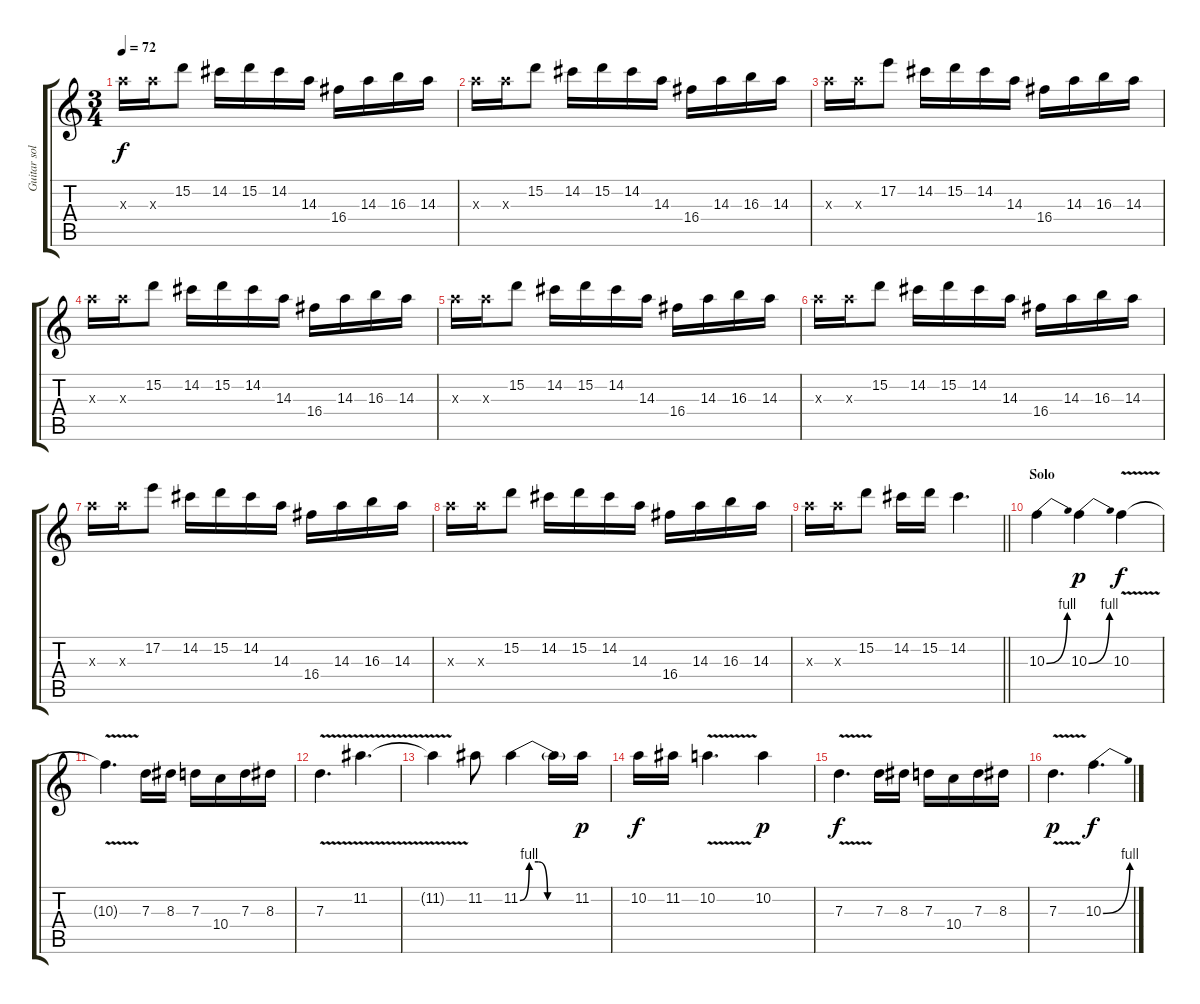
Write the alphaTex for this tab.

\track ("Guitar solo" "Guitar sol") {instrument overdrivenguitar}
\staff {score tabs}
\tuning (E4 B3 G3 D3 A2 E2) {hide}
\ts (3 4)
\tempo 72
\clef g2
\ks c
14.3{x}.16{dy f} 14.3{x}.16 15.2.8 14.2.16 15.2.16 14.2.16 14.3.16 16.4.16 14.3.16 16.3.16 14.3.16 |
14.3{x}.16 14.3{x}.16 15.2.8 14.2.16 15.2.16 14.2.16 14.3.16 16.4.16 14.3.16 16.3.16 14.3.16 |
14.3{x}.16 14.3{x}.16 17.2.8 14.2.16 15.2.16 14.2.16 14.3.16 16.4.16 14.3.16 16.3.16 14.3.16 |
14.3{x}.16 14.3{x}.16 15.2.8 14.2.16 15.2.16 14.2.16 14.3.16 16.4.16 14.3.16 16.3.16 14.3.16 |
14.3{x}.16 14.3{x}.16 15.2.8 14.2.16 15.2.16 14.2.16 14.3.16 16.4.16 14.3.16 16.3.16 14.3.16 |
14.3{x}.16 14.3{x}.16 15.2.8 14.2.16 15.2.16 14.2.16 14.3.16 16.4.16 14.3.16 16.3.16 14.3.16 |
14.3{x}.16 14.3{x}.16 17.2.8 14.2.16 15.2.16 14.2.16 14.3.16 16.4.16 14.3.16 16.3.16 14.3.16 |
14.3{x}.16 14.3{x}.16 15.2.8 14.2.16 15.2.16 14.2.16 14.3.16 16.4.16 14.3.16 16.3.16 14.3.16 |
\barLineRight lightlight
14.3{x}.16 14.3{x}.16 15.2.8 14.2.16 15.2.16 14.2.4{d} |
\section ("" "Solo")
10.3{be (bend 0 0 60 4)}.4 10.3{be (bend 0 0 60 4)}.4{dy p} 10.3{v}.4{dy f} |
10.3{t}.4{d} 7.3.16 8.3.16 7.3.16 10.4.16 7.3.16 8.3.16 |
7.3{v}.4{d} 11.2{v}.4{d} |
11.2{t}.4 11.2.8 11.2{be (custom 0 0 10 4 20 4 30 0 60 0)}.4 11.2{t}.16 11.2.16{dy p} |
10.2.16{dy f} 11.2.16 10.2{v}.4{d} 10.2.4{dy p} |
7.3{v}.4{d dy f} 7.3.16 8.3.16 7.3.16 10.4.16 7.3.16 8.3.16 |
7.3{v}.4{d dy p} 10.3{be (bend 0 0 60 4)}.4{d dy f}
